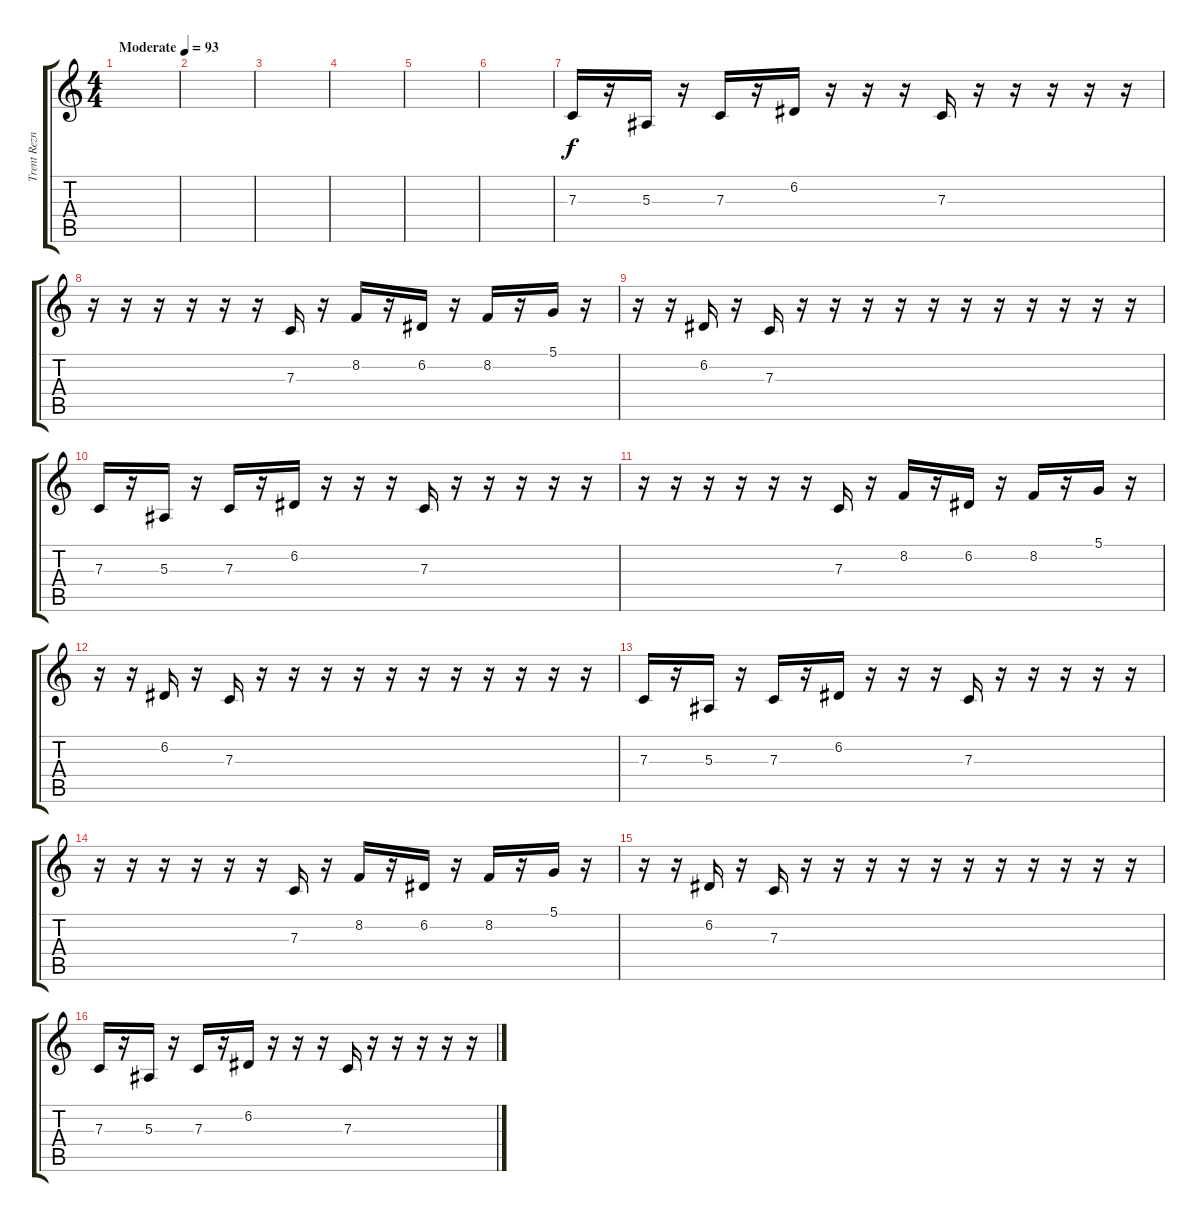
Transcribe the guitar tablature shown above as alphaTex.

\track ("Trent Reznor" "Trent Rezn") {instrument recorder}
\staff {score tabs}
\tuning (D4 A3 F3 C3 G2 C2) {hide}
\ts (4 4)
\tempo (93 "Moderate")
\clef g2
\ks c
|
|
|
|
|
|
7.3.16 r.16 5.3.16 r.16 7.3.16 r.16 6.2.16 r.16 r.16 r.16 7.3.16 r.16 r.16 r.16 r.16 r.16 |
r.16 r.16 r.16 r.16 r.16 r.16 7.3.16 r.16 8.2.16 r.16 6.2.16 r.16 8.2.16 r.16 5.1.16 r.16 |
r.16 r.16 6.2.16 r.16 7.3.16 r.16 r.16 r.16 r.16 r.16 r.16 r.16 r.16 r.16 r.16 r.16 |
7.3.16 r.16 5.3.16 r.16 7.3.16 r.16 6.2.16 r.16 r.16 r.16 7.3.16 r.16 r.16 r.16 r.16 r.16 |
r.16 r.16 r.16 r.16 r.16 r.16 7.3.16 r.16 8.2.16 r.16 6.2.16 r.16 8.2.16 r.16 5.1.16 r.16 |
r.16 r.16 6.2.16 r.16 7.3.16 r.16 r.16 r.16 r.16 r.16 r.16 r.16 r.16 r.16 r.16 r.16 |
7.3.16 r.16 5.3.16 r.16 7.3.16 r.16 6.2.16 r.16 r.16 r.16 7.3.16 r.16 r.16 r.16 r.16 r.16 |
r.16 r.16 r.16 r.16 r.16 r.16 7.3.16 r.16 8.2.16 r.16 6.2.16 r.16 8.2.16 r.16 5.1.16 r.16 |
r.16 r.16 6.2.16 r.16 7.3.16 r.16 r.16 r.16 r.16 r.16 r.16 r.16 r.16 r.16 r.16 r.16 |
7.3.16 r.16 5.3.16 r.16 7.3.16 r.16 6.2.16 r.16 r.16 r.16 7.3.16 r.16 r.16 r.16 r.16 r.16
